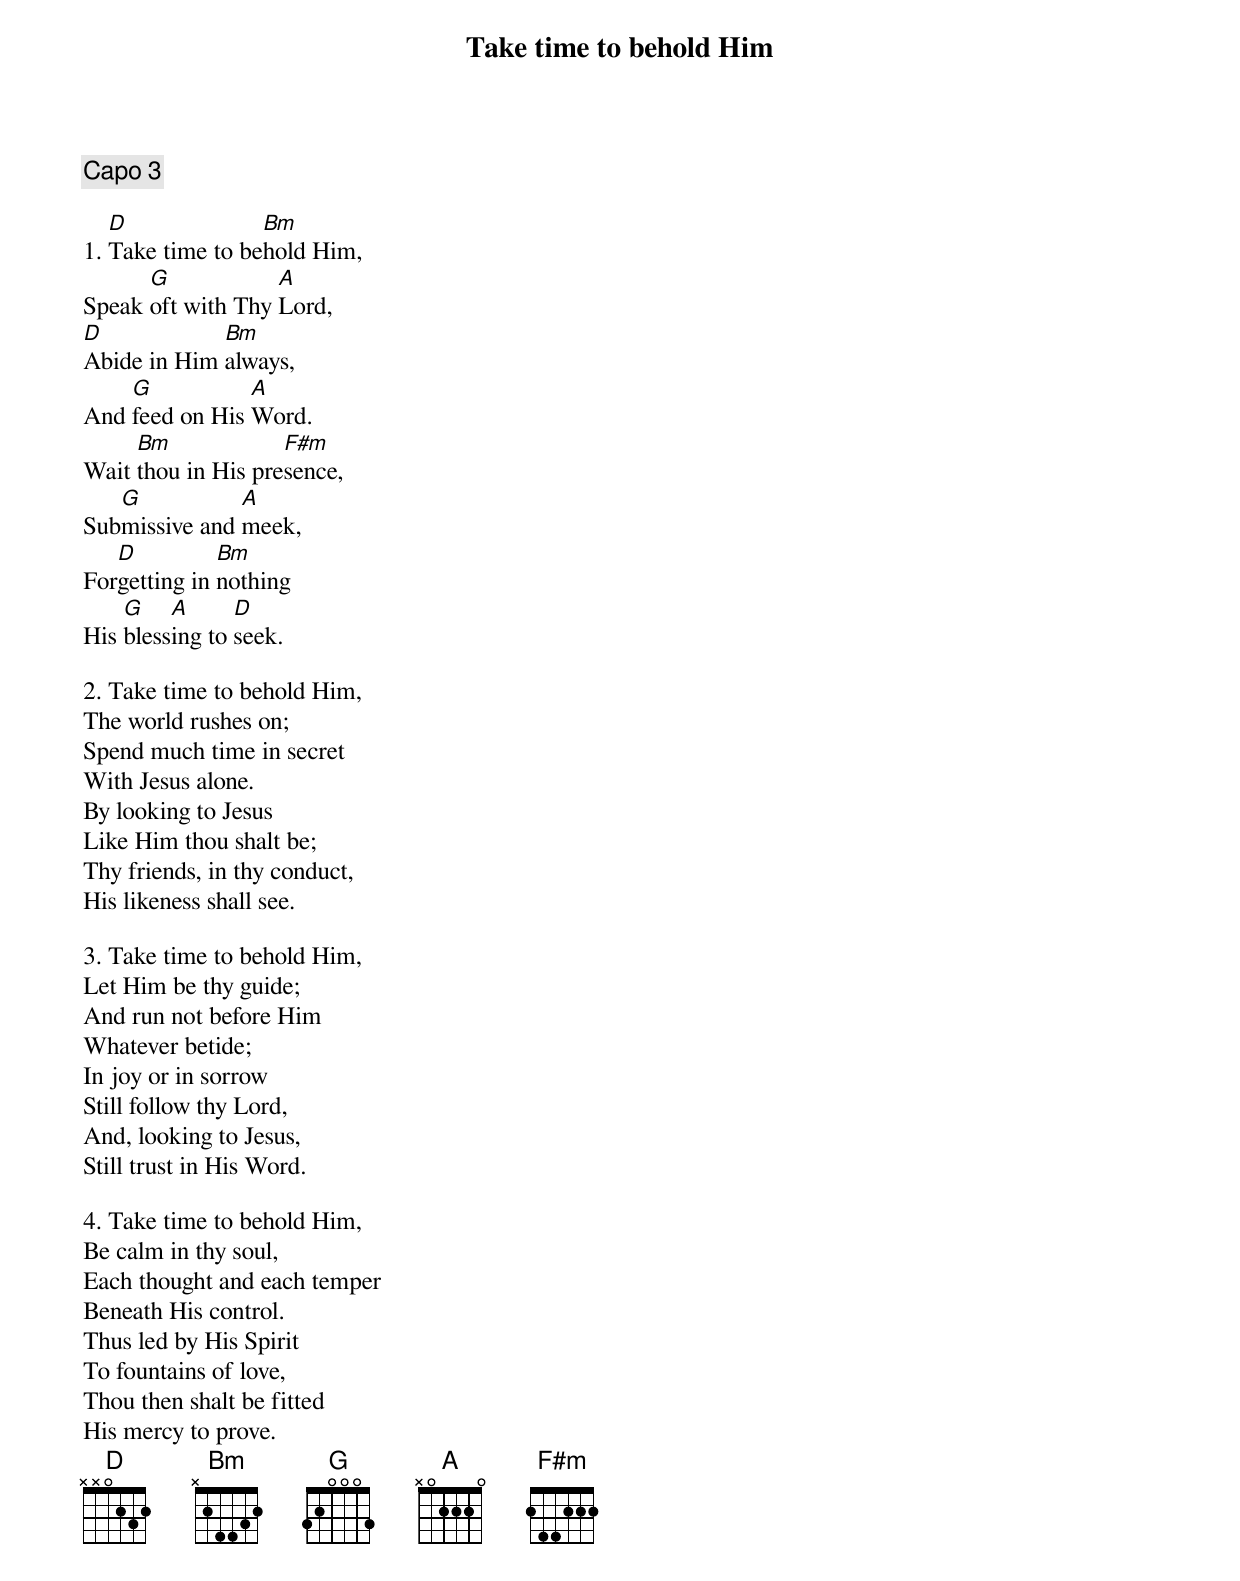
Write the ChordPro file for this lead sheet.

{t:Take time to behold Him}
{c:Capo 3}

1. [D]Take time to be[Bm]hold Him,
Speak [G]oft with Thy [A]Lord,
[D]Abide in Him [Bm]always,
And [G]feed on His [A]Word.
Wait [Bm]thou in His pre[F#m]sence,
Sub[G]missive and [A]meek,
For[D]getting in [Bm]nothing
His [G]bless[A]ing to [D]seek.

2. Take time to behold Him,
The world rushes on;
Spend much time in secret
With Jesus alone.
By looking to Jesus
Like Him thou shalt be;
Thy friends, in thy conduct,
His likeness shall see.

3. Take time to behold Him,
Let Him be thy guide;
And run not before Him
Whatever betide;
In joy or in sorrow
Still follow thy Lord,
And, looking to Jesus,
Still trust in His Word.

4. Take time to behold Him,
Be calm in thy soul,
Each thought and each temper
Beneath His control.
Thus led by His Spirit
To fountains of love,
Thou then shalt be fitted
His mercy to prove.
